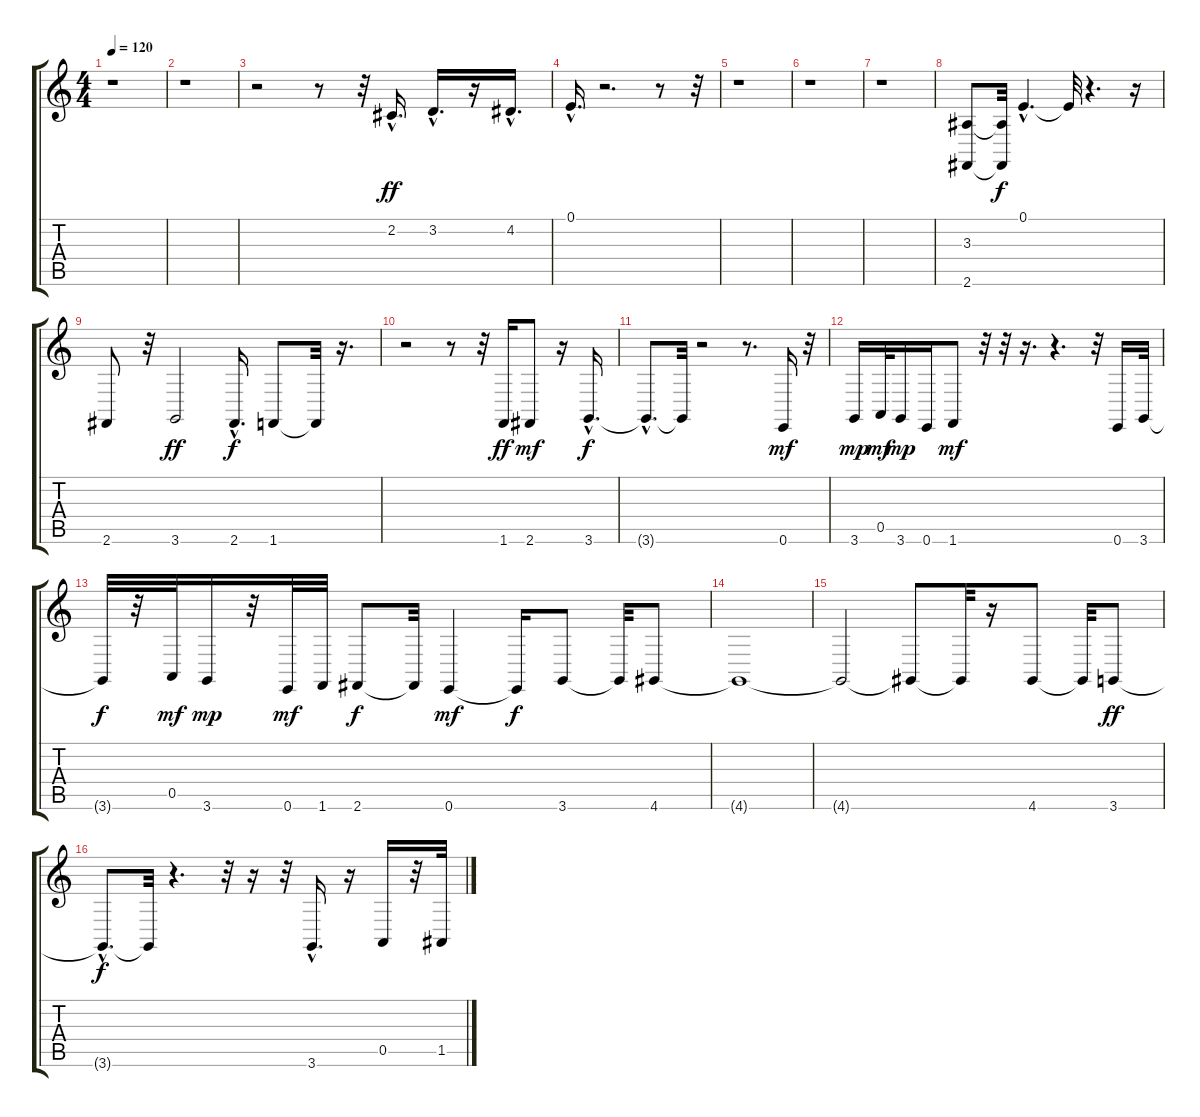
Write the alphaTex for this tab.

\track "" {instrument trombone}
\staff {score tabs}
\tuning (E4 B3 G3 D3 A2 E2) {hide}
\ts (4 4)
\tempo 120
\clef g2
\ks c
r.1{dy ff} |
r.1 |
r.2 r.8 r.32 2.2{hac}.16{d} 3.2{hac}.16{d} r.16 4.2{hac}.16{d} |
0.1{hac}.16{d} r.2{d} r.8 r.32 |
r.1 |
r.1 |
r.1 |
(3.3 2.6).8 (3.3{t} 2.6{t}).32{dy f} 0.1{hac}.4{d} 0.1{t}.32 r.4{d} r.16 |
2.6.8 r.32 3.6.2{dy ff} 2.6{hac}.16{d dy f} 1.6.8 1.6{t}.32 r.16{d} |
r.2 r.8 r.32 1.6.16{dy ff} 2.6.8{dy mf} r.16 3.6{hac}.16{d dy f} |
3.6{hac t}.8{d} 3.6{t}.32 r.2 r.8{d} 0.6.16{dy mf} r.32 |
3.6.16{dy mp} 0.5.32{dy mf} 3.6.16{dy mp} 0.6.16 1.6.8{dy mf} r.32 r.32 r.16{d} r.4{d} r.32 0.6.16 3.6.32 |
3.6{t}.32{dy f} r.32 0.5.32{dy mf} 3.6.16{dy mp} r.32 0.6.32{dy mf} 1.6.32 2.6.8{dy f} 2.6{t}.32 0.6.4{dy mf} 0.6{t}.16{dy f} 3.6.8 3.6{t}.32 4.6.8 |
4.6{t}.1 |
4.6{t}.2 4.6{t}.8 4.6{t}.32 r.16 4.6.8 4.6{t}.32 3.6.8{dy ff} |
3.6{hac t}.8{d dy f} 3.6{t}.32 r.4{d} r.32 r.16 r.32 3.6{hac}.16{d} r.16 0.5.16 r.32 1.5.32
